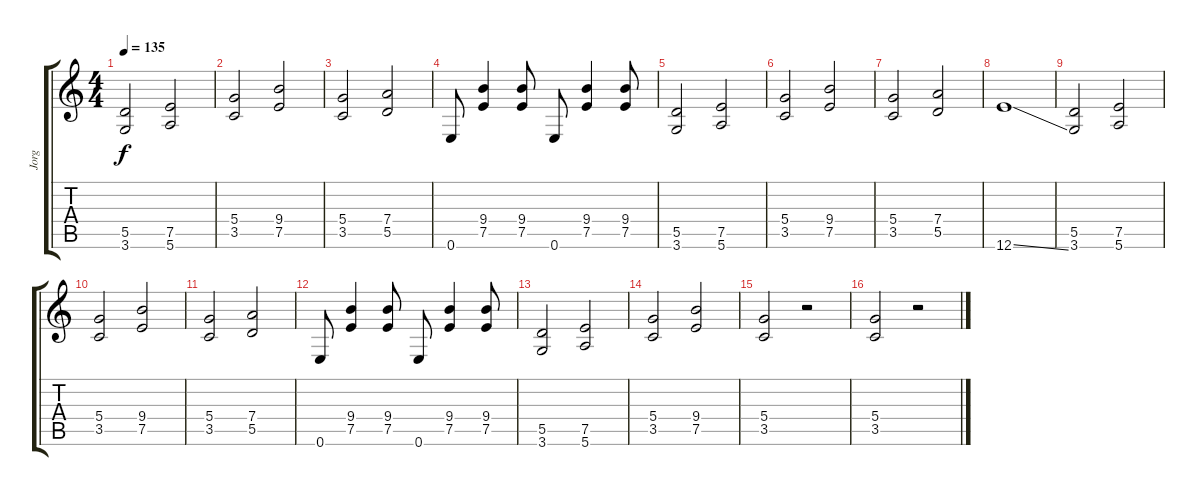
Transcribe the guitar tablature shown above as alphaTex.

\track ("Jorg" "Jorg") {instrument distortionguitar}
\staff {score tabs}
\tuning (E4 B3 G3 D3 A2 E2) {hide}
\ts (4 4)
\tempo 135
\clef g2
\ks c
(5.5 3.6).2{dy f} (7.5 5.6).2 |
(5.4 3.5).2 (9.4 7.5).2 |
(5.4 3.5).2 (7.4 5.5).2 |
0.6.8 (9.4 7.5).4 (9.4 7.5).8 0.6.8 (9.4 7.5).4 (9.4 7.5).8 |
(5.5 3.6).2 (7.5 5.6).2 |
(5.4 3.5).2 (9.4 7.5).2 |
(5.4 3.5).2 (7.4 5.5).2 |
12.6{ss}.1 |
(5.5 3.6).2 (7.5 5.6).2 |
(5.4 3.5).2 (9.4 7.5).2 |
(5.4 3.5).2 (7.4 5.5).2 |
0.6.8 (9.4 7.5).4 (9.4 7.5).8 0.6.8 (9.4 7.5).4 (9.4 7.5).8 |
(5.5 3.6).2 (7.5 5.6).2 |
(5.4 3.5).2 (9.4 7.5).2 |
(5.4 3.5).2 r.2 |
(5.4 3.5).2 r.2
